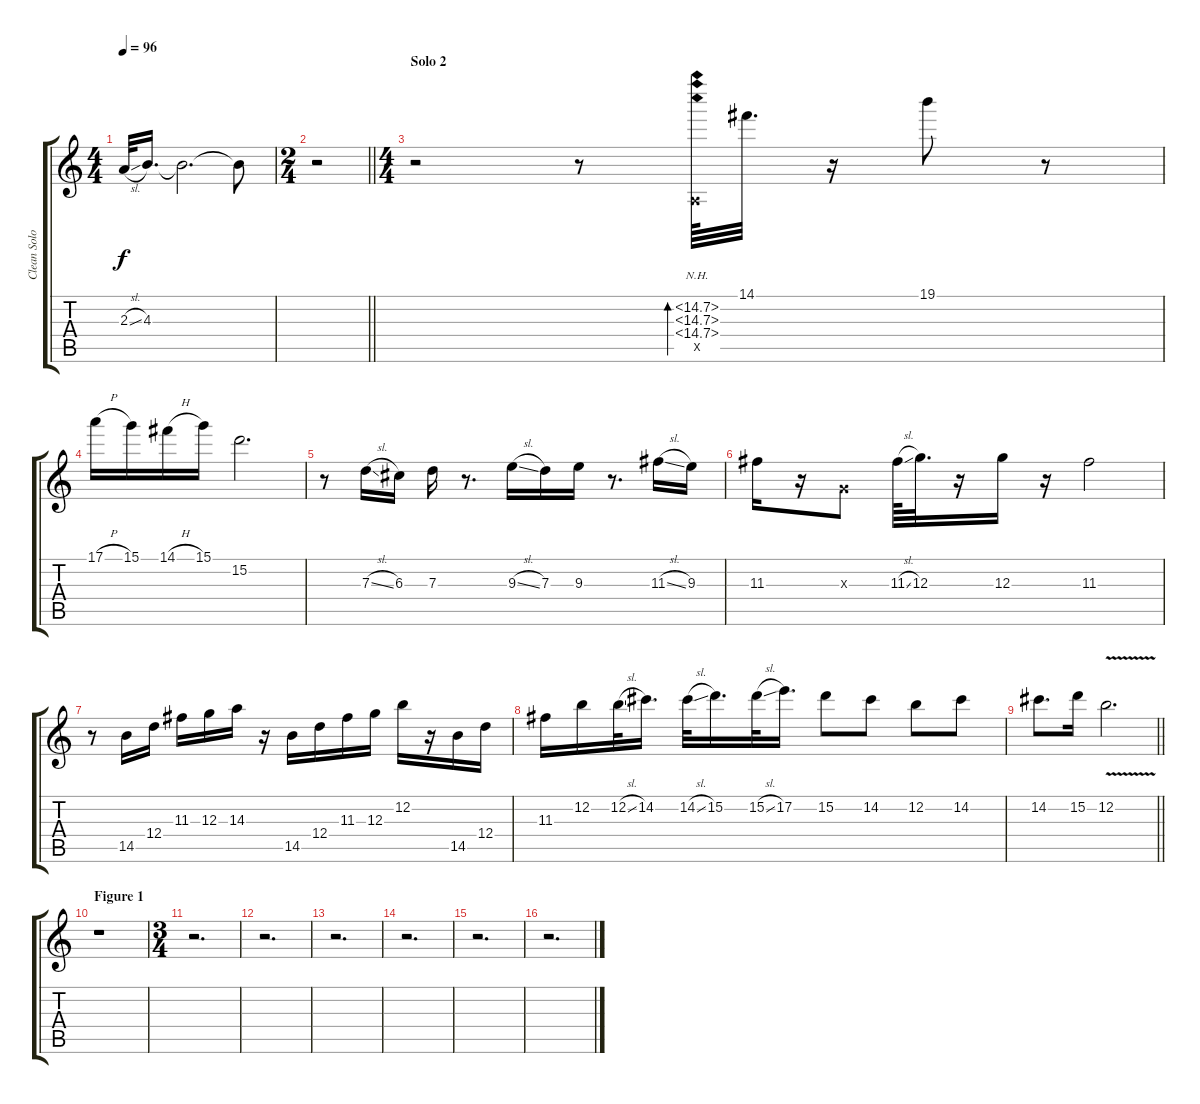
\track ("Clean Solo Guitar \"Kirk Hammet\"" "Clean Solo") {instrument electricguitarclean}
\staff {score tabs}
\tuning (E4 B3 G3 D3 A2 E2) {hide}
\ts (4 4)
\tempo 96
\clef g2
\ks c
2.3{sl}.32{dy f} 4.3.16{d} 4.3{t}.2{d} 4.3{t}.8 |
\ts (2 4)
\barLineRight lightlight
r.2 |
\ts (4 4)
\section ("" "Solo 2")
r.2 r.8 (15.2{nh} 15.3{nh} 15.4{nh} 0.5{x}).64{bd 240} 14.1.32{d} r.16 19.1.8 r.8 |
17.1{h}.16 15.1.16 14.1{h}.16 15.1.16 15.2.2{d} |
r.8 7.3{sl}.16 6.3.16 7.3.16 r.8{d} 9.3{sl}.16 7.3.16 9.3.16 r.8{d} 11.3{sl}.16 9.3.16 |
11.3.16 r.16 0.3{x}.8 11.3{sl}.64 12.3.32{d} r.16 12.3.16 r.16 11.3.2 |
r.8 14.5.16 12.4.16 11.3.16 12.3.16 14.3.16 r.16 14.5.16 12.4.16 11.3.16 12.3.16 12.2.16 r.16 14.5.16 12.4.16 |
11.3.16 12.2.16 12.2{sl}.32 14.2.16{d} 14.2{sl}.32 15.2.16{d} 15.2{sl}.32 17.2.16{d} 15.2.8 14.2.8 12.2.8 14.2.8 |
\barLineRight lightlight
14.2.8{d} 15.2.16 12.2{v}.2{d} |
\section ("" "Figure 1")
r.1 |
\ts (3 4)
r.2{d} |
r.2{d} |
r.2{d} |
r.2{d} |
r.2{d} |
r.2{d}
